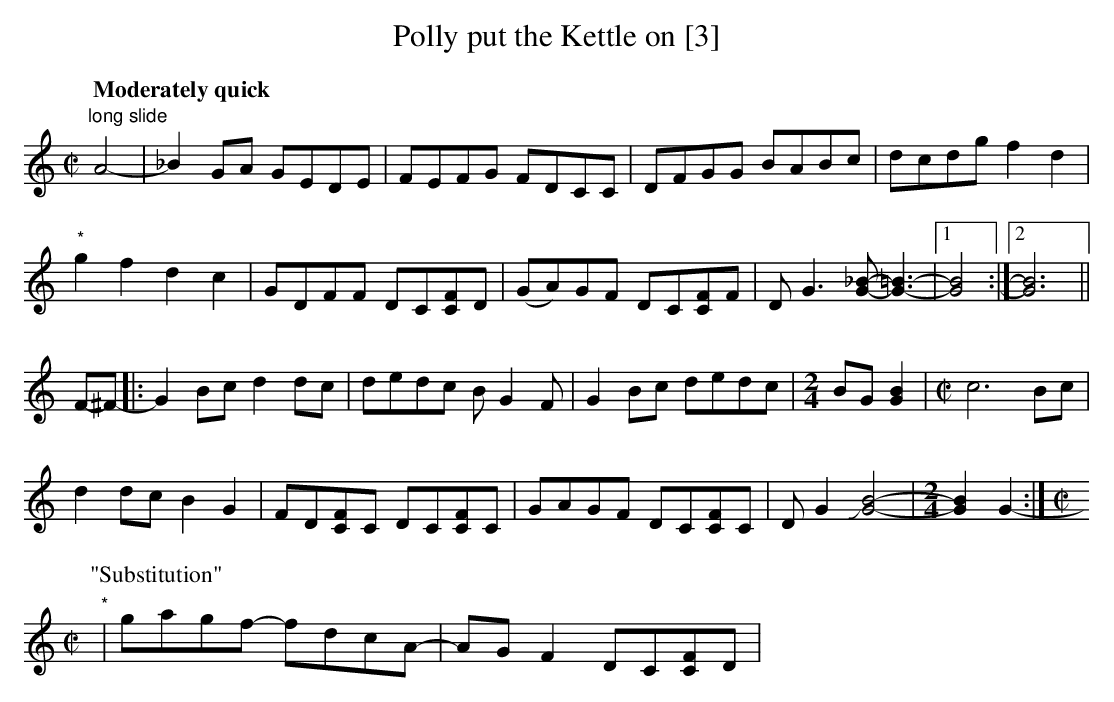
X:1
T:Polly put the Kettle on [3]
L:1/8
M:C|
Q:"Moderately quick"
K:Gmix
"long slide"A4-|_B2 GA GEDE|FEFG FDCC|DFGG BABc|dcdg f2d2|
"*"g2f2d2-c2|GDFF DC[CF]D|(GA)GF DC[CF]F|DG3 [G_B]-[G3=B3]-|1[G4B4]:|2[G6B6]||
F-^F-|:G2 Bc d2dc|dedc BG2F|G2 Bc dedc|[M:2/4]BG[G2B2] |[M:C|]c6Bc|
d2 dc B2G2|FD[CF]C DC[CF]C|GAGF DC[CF]C|DG2 +slide+[G4B4]-|[M:2/4][G2B2]G2-:|[M:C|]
P:"Substitution"
"*"|gagf- fdcA-|AG F2 DC[CF]D|
